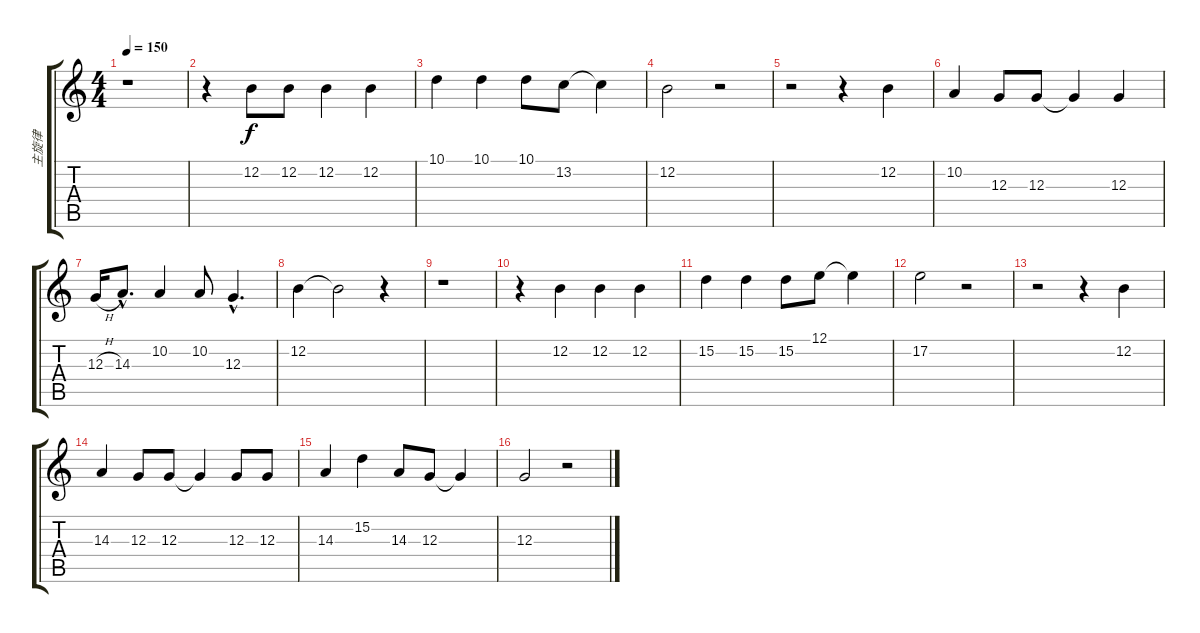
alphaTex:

\track ("主旋律" "主旋律") {instrument voiceoohs}
\staff {score tabs}
\tuning (E4 B3 G3 D3 A2 E2) {hide}
\ts (4 4)
\tempo 150
\clef g2
\ks c
r.1{dy f} |
r.4 12.2.8 12.2.8 12.2.4 12.2.4 |
10.1.4 10.1.4 10.1.8 13.2.8 13.2{t}.4 |
12.2.2 r.2 |
r.2 r.4 12.2.4 |
10.2.4 12.3.8 12.3.8 12.3{t}.4 12.3.4 |
12.3{h}.16 14.3{hac}.8{d} 10.2.4 10.2.8 12.3{hac}.4{d} |
12.2.4 12.2{t}.2 r.4 |
r.1 |
r.4 12.2.4 12.2.4 12.2.4 |
15.2.4 15.2.4 15.2.8 12.1.8 12.1{t}.4 |
17.2.2 r.2 |
r.2 r.4 12.2.4 |
14.3.4 12.3.8 12.3.8 12.3{t}.4 12.3.8 12.3.8 |
14.3.4 15.2.4 14.3.8 12.3.8 12.3{t}.4 |
12.3.2 r.2
